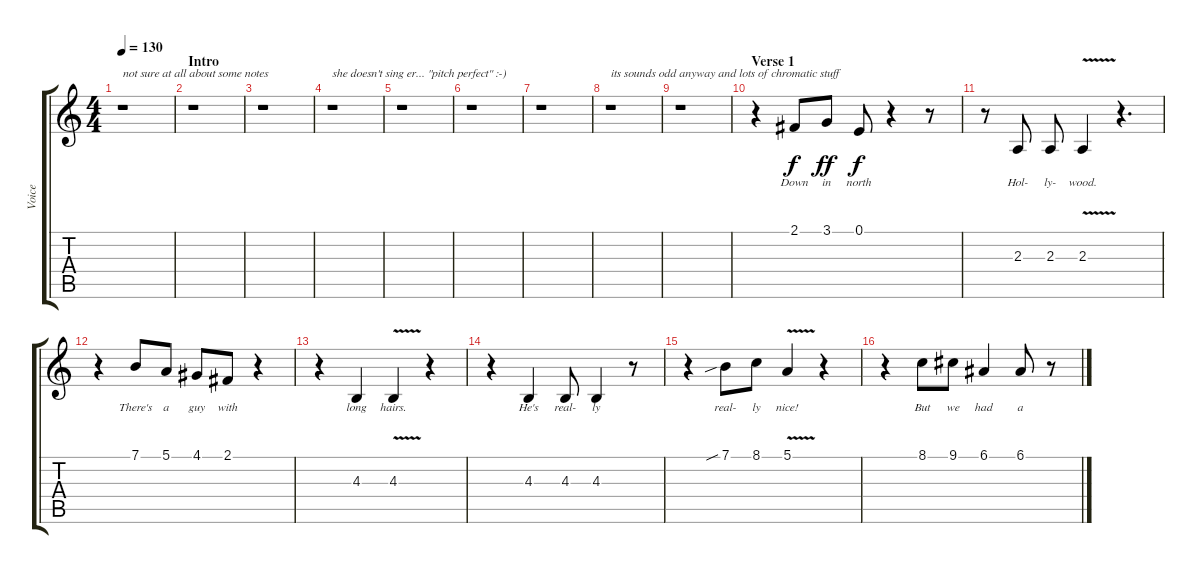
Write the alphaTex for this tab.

\track ("Voice" "Voice") {instrument clarinet}
\staff {score tabs}
\tuning (E4 B3 G3 D3 A2 E2) {hide}
\ts (4 4)
\tempo 130
\clef g2
\ks c
r.1{txt "not sure at all about some notes" dy f instrument clarinet} |
\section ("" "Intro")
r.1 |
r.1 |
r.1{txt "she doesn't sing er... \"pitch perfect\" :-)"} |
r.1 |
r.1 |
r.1 |
r.1{txt "its sounds odd anyway and lots of chromatic stuff"} |
r.1 |
\section ("" "Verse 1")
r.4 2.1.8{lyrics (0 "Down") lyrics (1 "") lyrics (2 "") lyrics (3 "") lyrics (4 "")} 3.1.8{lyrics (0 "in") lyrics (1 "") lyrics (2 "") lyrics (3 "") lyrics (4 "") dy ff} 0.1.8{lyrics (0 "north") lyrics (1 "") lyrics (2 "") lyrics (3 "") lyrics (4 "") dy f} r.4 r.8 |
r.8 2.3.8{lyrics (0 "Hol-") lyrics (1 "") lyrics (2 "") lyrics (3 "") lyrics (4 "")} 2.3.8{lyrics (0 "ly-") lyrics (1 "") lyrics (2 "") lyrics (3 "") lyrics (4 "")} 2.3{v}.4{lyrics (0 "wood.") lyrics (1 "") lyrics (2 "") lyrics (3 "") lyrics (4 "")} r.4{d} |
r.4 7.1.8{lyrics (0 "There's") lyrics (1 "") lyrics (2 "") lyrics (3 "") lyrics (4 "")} 5.1.8{lyrics (0 "a") lyrics (1 "") lyrics (2 "") lyrics (3 "") lyrics (4 "")} 4.1.8{lyrics (0 "guy") lyrics (1 "") lyrics (2 "") lyrics (3 "") lyrics (4 "")} 2.1.8{lyrics (0 "with") lyrics (1 "") lyrics (2 "") lyrics (3 "") lyrics (4 "")} r.4 |
r.4 4.3.4{lyrics (0 "long") lyrics (1 "") lyrics (2 "") lyrics (3 "") lyrics (4 "")} 4.3{v}.4{lyrics (0 "hairs.") lyrics (1 "") lyrics (2 "") lyrics (3 "") lyrics (4 "")} r.4 |
r.4 4.3.4{lyrics (0 "He's") lyrics (1 "") lyrics (2 "") lyrics (3 "") lyrics (4 "")} 4.3.8{lyrics (0 "real-") lyrics (1 "") lyrics (2 "") lyrics (3 "") lyrics (4 "")} 4.3.4{lyrics (0 "ly") lyrics (1 "") lyrics (2 "") lyrics (3 "") lyrics (4 "")} r.8 |
r.4 7.1{sib}.8{lyrics (0 "real-") lyrics (1 "") lyrics (2 "") lyrics (3 "") lyrics (4 "")} 8.1.8{lyrics (0 "ly") lyrics (1 "") lyrics (2 "") lyrics (3 "") lyrics (4 "")} 5.1{v}.4{lyrics (0 "nice!") lyrics (1 "") lyrics (2 "") lyrics (3 "") lyrics (4 "")} r.4 |
r.4 8.1.8{lyrics (0 "But") lyrics (1 "") lyrics (2 "") lyrics (3 "") lyrics (4 "")} 9.1.8{lyrics (0 "we") lyrics (1 "") lyrics (2 "") lyrics (3 "") lyrics (4 "")} 6.1.4{lyrics (0 "had") lyrics (1 "") lyrics (2 "") lyrics (3 "") lyrics (4 "")} 6.1.8{lyrics (0 "a") lyrics (1 "") lyrics (2 "") lyrics (3 "") lyrics (4 "")} r.8
